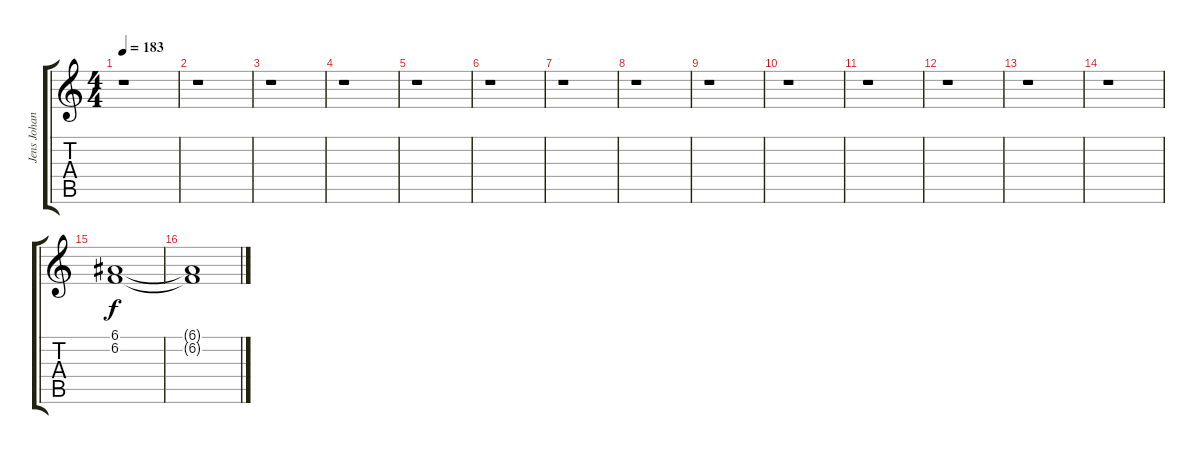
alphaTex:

\track ("Jens Johansson" "Jens Johan") {instrument synthstrings1}
\staff {score tabs}
\tuning (E4 B3 G3 D3 A2 E2) {hide}
\ts (4 4)
\tempo 183
\clef g2
\ks c
r.1{dy f} |
r.1 |
r.1 |
r.1 |
r.1 |
r.1 |
r.1 |
r.1 |
r.1 |
r.1 |
r.1 |
r.1 |
r.1 |
r.1 |
(6.1 6.2).1 |
(6.1{t} 6.2{t}).1
